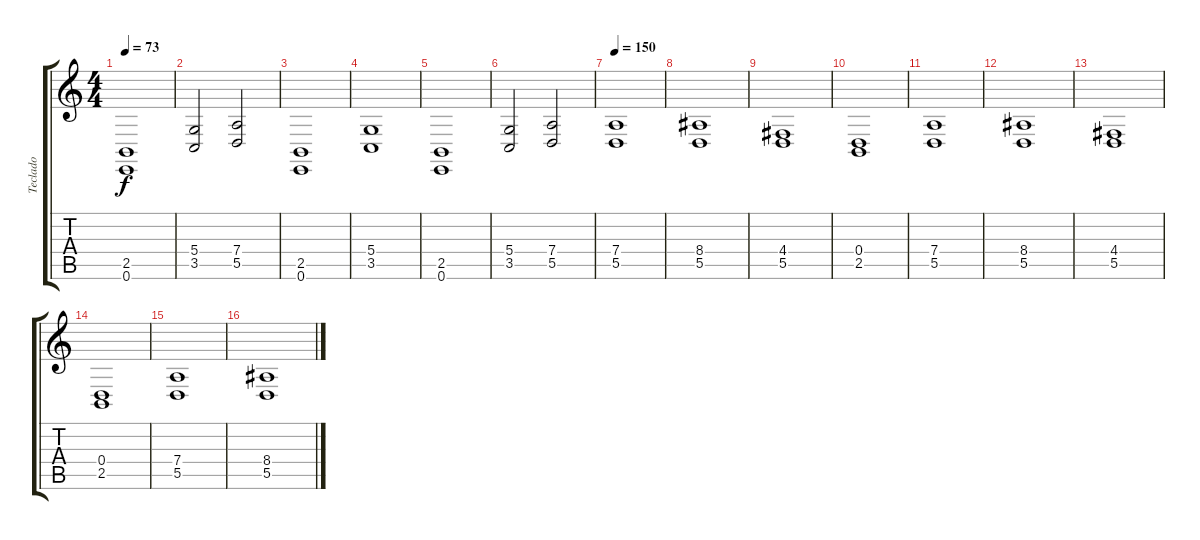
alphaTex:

\track ("Teclado" "Teclado") {instrument choiraahs}
\staff {score tabs}
\tuning (E4 B3 G3 D3 A2 E2) {hide}
\ts (4 4)
\tempo 73
\clef g2
\ks c
(2.5 0.6).1{dy f} |
(5.4 3.5).2 (7.4 5.5).2 |
(2.5 0.6).1 |
(5.4 3.5).1 |
(2.5 0.6).1 |
(5.4 3.5).2 (7.4 5.5).2 |
\tempo 150
(7.4 5.5).1 |
(8.4 5.5).1 |
(4.4 5.5).1 |
(0.4 2.5).1 |
(7.4 5.5).1 |
(8.4 5.5).1 |
(4.4 5.5).1 |
(0.4 2.5).1 |
(7.4 5.5).1 |
(8.4 5.5).1
